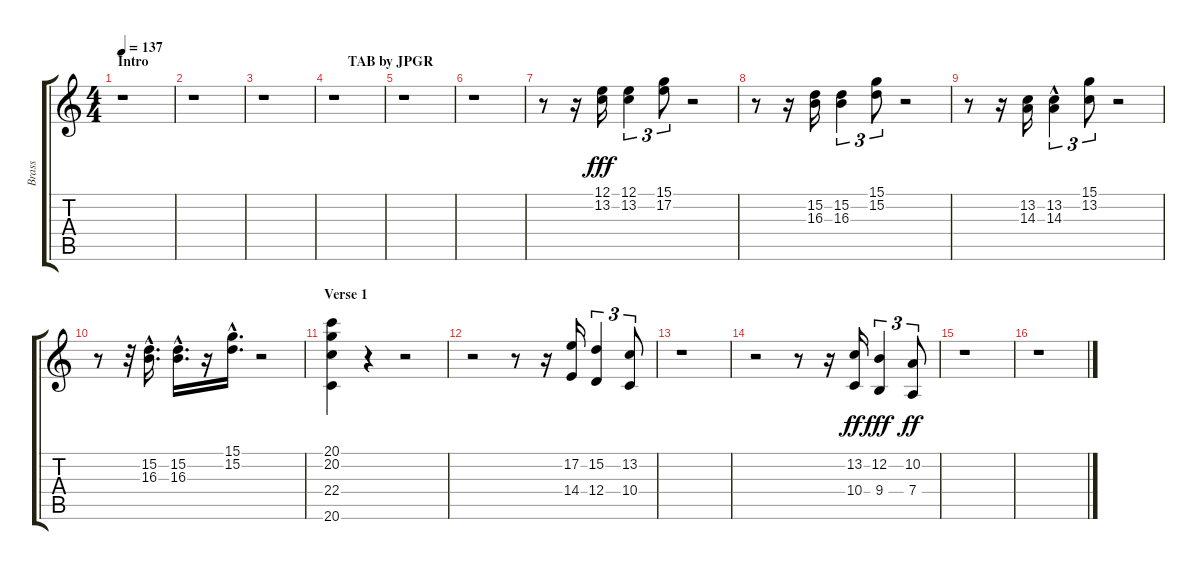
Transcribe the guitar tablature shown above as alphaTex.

\track ("Brass" "Brass") {instrument brasssection}
\staff {score tabs}
\tuning (E4 B3 G3 D3 A2 E2) {hide}
\ts (4 4)
\section ("" "Intro                                                         TAB by JPGR        ")
\tempo 137
\clef g2
\ks c
r.1{dy fff instrument brasssection} |
r.1 |
r.1 |
r.1 |
r.1 |
r.1 |
r.8 r.16 (12.1 13.2).16 (12.1 13.2).4{tu (3 2)} (15.1 17.2).8{tu (3 2)} r.2 |
r.8 r.16 (15.2 16.3).16 (15.2 16.3).4{tu (3 2)} (15.1 15.2).8{tu (3 2)} r.2 |
r.8 r.16 (13.2 14.3).16 (13.2 14.3{hac}).4{tu (3 2)} (15.1 13.2).8{tu (3 2)} r.2 |
r.8 r.32 (15.2{hac} 16.3{hac}).16{d} (15.2{hac} 16.3{hac}).16{d} r.16 (15.1{hac} 15.2{hac}).16{d} r.2 |
\section ("" "Verse 1")
(20.1 20.2 22.4 20.6).4 r.4 r.2 |
r.2 r.8 r.16 (17.2 14.4).16 (15.2 12.4).4{tu (3 2)} (13.2 10.4).8{tu (3 2)} |
r.1 |
r.2 r.8 r.16 (13.2 10.4).16{dy ff} (12.2 9.4).4{tu (3 2) dy fff} (10.2 7.4).8{tu (3 2) dy ff} |
r.1 |
r.1
